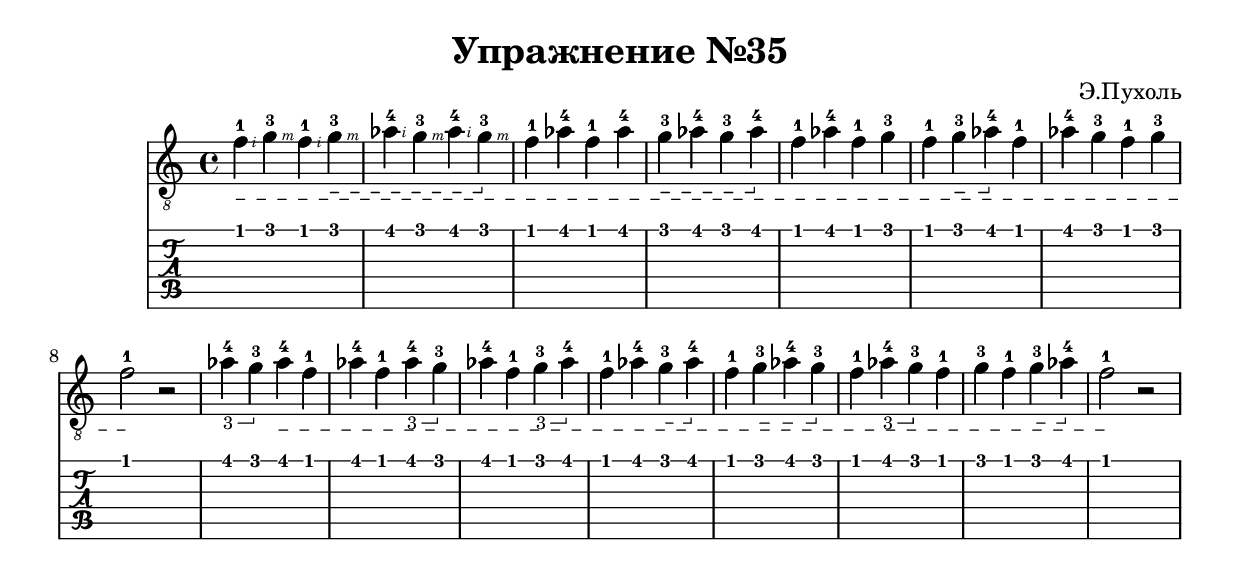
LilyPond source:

\version "2.12.1"

% European system (A B H C D E F G)
\include "deutsch.ly"

% Short alias for \rightHandFinger
#(define RH rightHandFinger)

\header{
  title="Упражнение №35"
  composer="Э.Пухоль"
}

music = \relative c' {
  % Normal position of pauses
  \override Rest #'staff-position = #0
  \stemDown
  <f-1-\RH #2 >\startTextSpan <g-3-\RH #3 > <f-1-\RH #2 > <g-3-\RH #3 >
  <as-4-\RH #2 > <g-3-\RH #3 > <as-4-\RH #2 > <g-3-\RH #3 >
  f-1 as-4 f-1 as-4
  g-3 as-4 g-3 as-4
  f-1 as-4 f-1 g-3
  f-1 g-3 as-4 f-1
  as-4 g-3 f-1 g-3
  f2-1\stopTextSpan r
  as4-4 g-3 as-4\startTextSpan f-1
  as-4 f-1 as-4 g-3
  as-4 f-1 g-3 as-4
  f-1 as-4 g-3 as-4
  f-1 g-3 as-4 g-3
  f-1 as-4 g-3 f-1
  g-3 f-1 g-3 as-4
  f2-1\stopTextSpan r
}

duplicate = \relative c' {
  % Normal position of pauses
  \override Rest #'staff-position = #0
  \stemDown
  \textSpannerDown
  f4 g f g\startTextSpan
  as g as g\stopTextSpan
  f as f as
  g\startTextSpan as g as\stopTextSpan
  f as f g
  f g\startTextSpan as\stopTextSpan f
  as g f g
  f2 r
  % Small upright font
  \override TextSpanner #'font-size = #-2
  \override TextSpanner #'font-shape = #'upright
  % Vertical alignment of line to center
  \override TextSpanner #'(bound-details left stencil-align-dir-y) = #CENTER
  % The text
  \override TextSpanner #'style = #'line
  \override TextSpanner #'(bound-details left text) = "3 "
  as4\startTextSpan g\stopTextSpan as f
  as f as\startTextSpan g\stopTextSpan
  as f g\startTextSpan as\stopTextSpan
  % The text
  \override TextSpanner #'style = #'dashed-line
  \override TextSpanner #'(bound-details left text) = " "
  f as g\startTextSpan as\stopTextSpan
  f g\startTextSpan as g\stopTextSpan
  % The text
  \override TextSpanner #'style = #'line
  \override TextSpanner #'(bound-details left text) = "3 "
  f as\startTextSpan g\stopTextSpan f
  % The text
  \override TextSpanner #'style = #'dashed-line
  \override TextSpanner #'(bound-details left text) = " "
  g f g\startTextSpan as\stopTextSpan
  f2 r
}

\score {
  <<
    \new Staff {
      \clef "G_8"
      << {
        \textSpannerDown
        % Tweaking text spanner mutual vertical position
        \override TextSpanner #'Y-extent = #'( 0 . 1)
        % Nice style of the dashed line
        \override TextSpanner #'dash-fraction = #0.4
        \override TextSpanner #'dash-period = #2.0
        \music
      } \\ {
        % Overrides line ending 
        \override TextSpanner #'bound-details #'right #'text = \markup { \draw-line #'( 0 . .5) }
        % Tweaking text spanner mutual vertical position
        \override TextSpanner #'Y-extent = #'(-2.0 . -1.5)
        % Nice style of the dashed line
        \override TextSpanner #'dash-fraction = #0.4
        \override TextSpanner #'dash-period = #2.0
        \duplicate
      } >>
    }
    \new TabStaff {
      \override TextSpanner #'dash-period = #-1
      \music
    }
  >>
  \layout{}
  \midi{}
}

